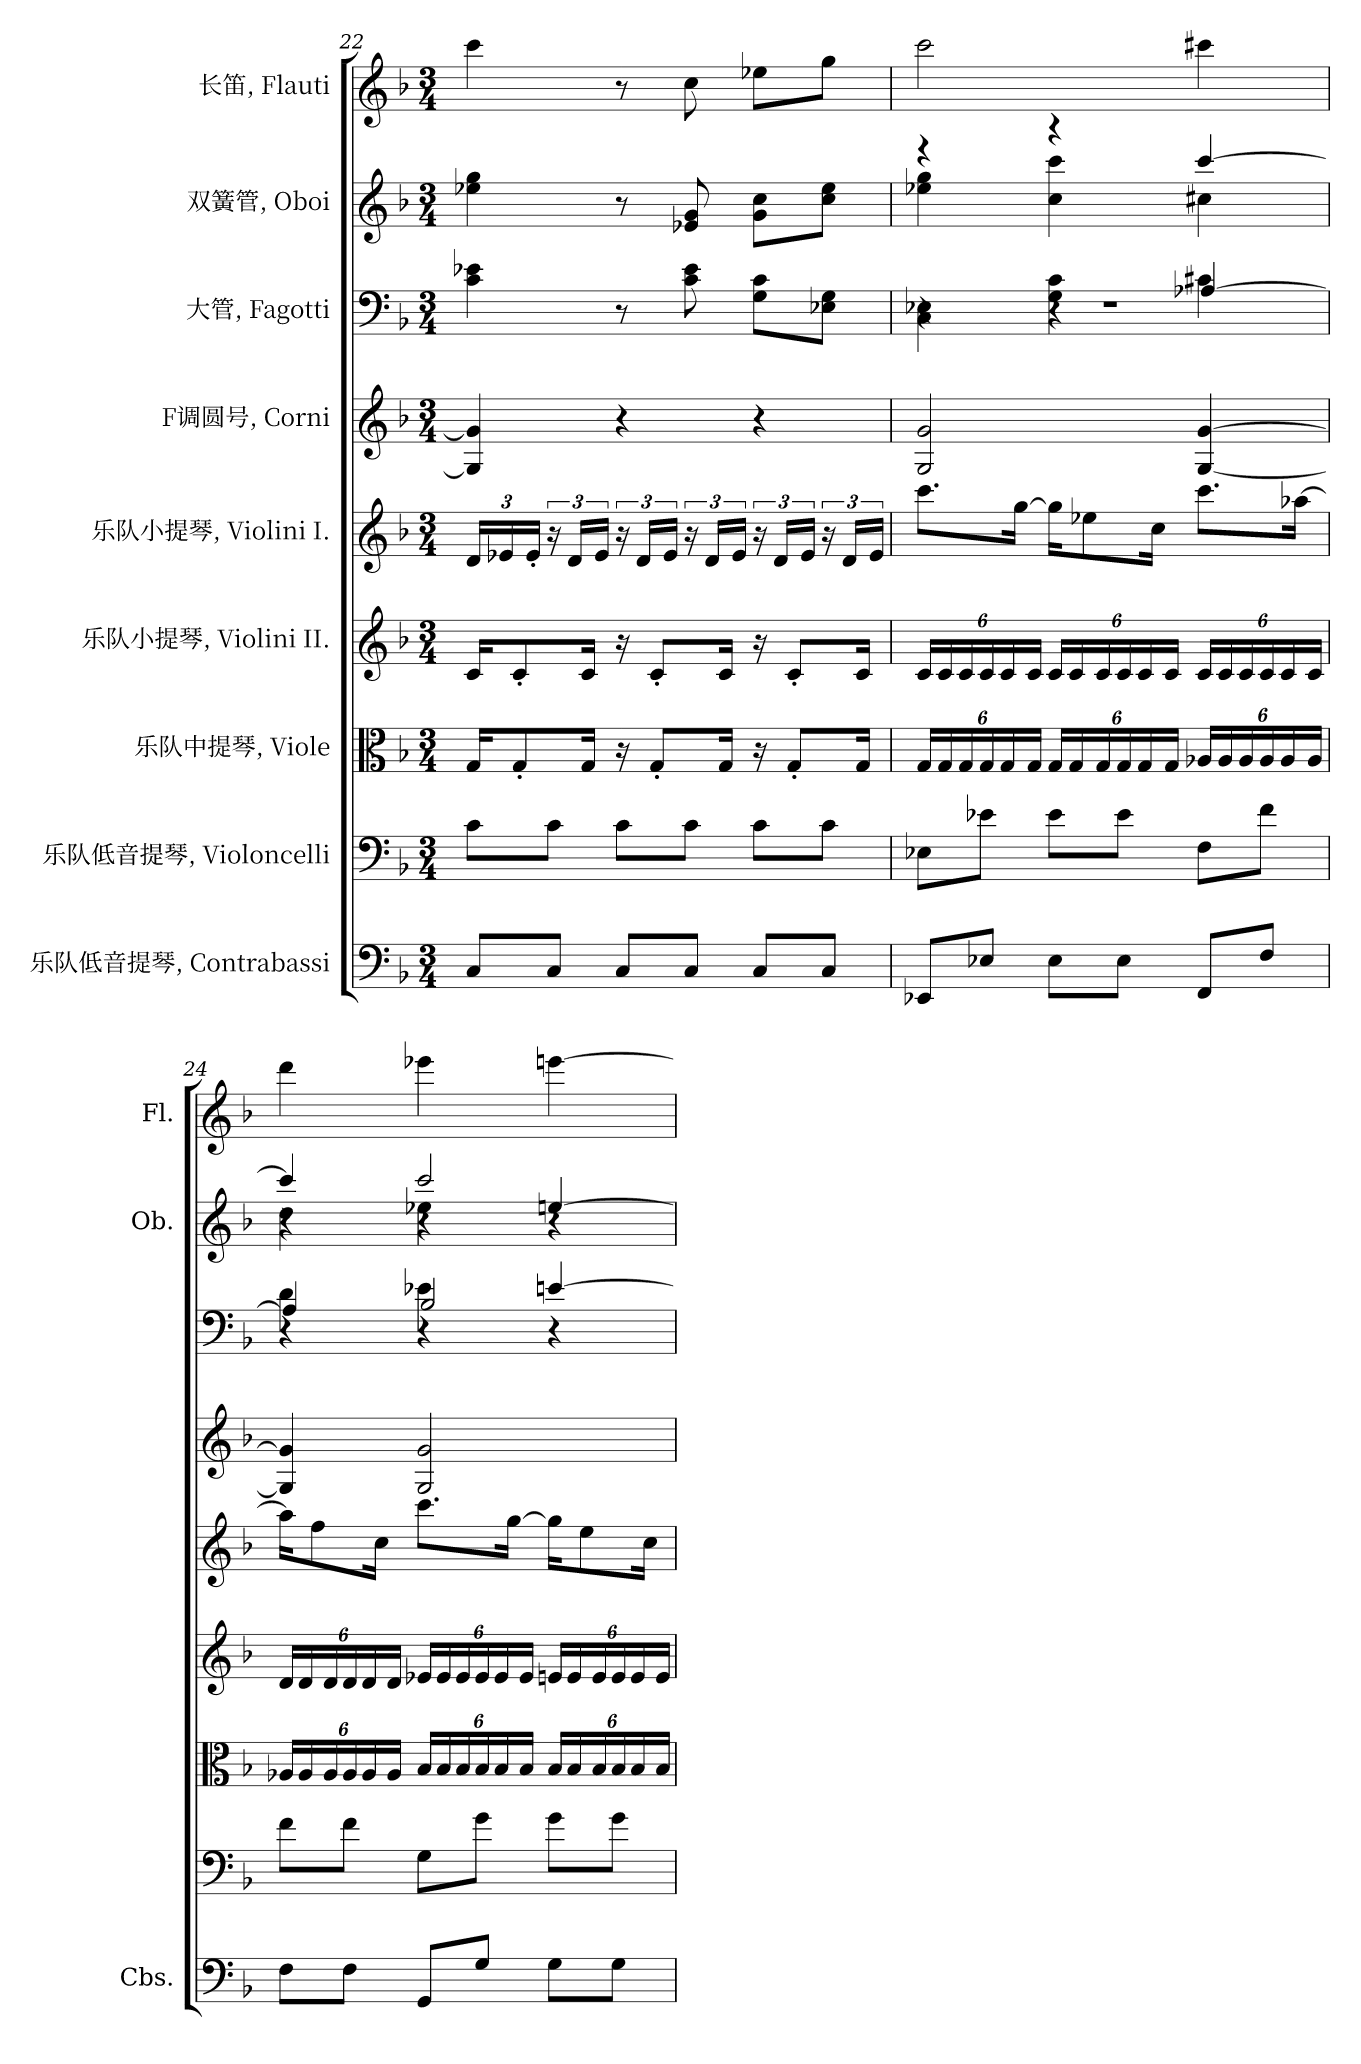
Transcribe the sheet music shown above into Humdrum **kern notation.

**kern	**kern	**kern	**kern	**kern	**kern	**kern	**kern	**kern
*part9	*part8	*part7	*part6	*part5	*part4	*part3	*part2	*part1
*staff9	*staff8	*staff7	*staff6	*staff5	*staff4	*staff3	*staff2	*staff1
*I"乐队低音提琴, Contrabassi	*I"乐队低音提琴, Violoncelli	*I"乐队中提琴, Viole	*I"乐队小提琴, Violini II.	*I"乐队小提琴, Violini I.	*I"F调圆号, Corni	*I"大管, Fagotti	*I"双簧管, Oboi	*I"长笛, Flauti
*I'Cbs.	*	*	*	*	*	*	*I'Ob.	*I'Fl.
!!LO:PB:g=z
*clefF4	*clefF4	*clefC3	*clefG2	*clefG2	*clefG2	*clefF4	*clefG2	*clefG2
*ITrd7c12	*ITrd7c12	*	*	*	*ITrd4c7	*	*	*
*k[b-]	*k[b-]	*k[b-]	*k[b-]	*k[b-]	*k[b-e-]	*k[b-]	*k[b-]	*k[b-]
*M3/4	*M3/4	*M3/4	*M3/4	*M3/4	*M3/4	*M3/4	*M3/4	*M3/4
*	*	*	*	*Xbrackettup	*	*	*	*
=22	=22	=22	=22	=22	=22	=22	=22	=22
8CC/L	8C\L	16G/KL	16c/KL	24d/LL	4C/] 4c/]	4c\ 4e-X\	4ee-X\ 4gg\	4ccc\
.	.	.	.	24e-X/	.	.	.	.
.	.	8G'/	8c'/	.	.	.	.	.
.	.	.	.	24e-'/JJ	.	.	.	.
*	*	*	*	*brackettup	*	*	*	*
8CC/J	8C\J	.	.	24r	.	.	.	.
.	.	.	.	24d/LL	.	.	.	.
.	.	16G/Jk	16c/Jk	.	.	.	.	.
.	.	.	.	24e-/JJ	.	.	.	.
8CC/L	8C\L	16r	16r	24r	4r	8r	8r	8r
.	.	.	.	24d/LL	.	.	.	.
.	.	8G'/L	8c'/L	.	.	.	.	.
.	.	.	.	24e-/JJ	.	.	.	.
8CC/J	8C\J	.	.	24r	.	8c\ 8e-\	8e-X/ 8g/	8cc\
.	.	.	.	24d/LL	.	.	.	.
.	.	16G/Jk	16c/Jk	.	.	.	.	.
.	.	.	.	24e-/JJ	.	.	.	.
8CC/L	8C\L	16r	16r	24r	4r	8G\ 8c\L	8g\ 8cc\L	8ee-X\L
.	.	.	.	24d/LL	.	.	.	.
.	.	8G'/L	8c'/L	.	.	.	.	.
.	.	.	.	24e-/JJ	.	.	.	.
8CC/J	8C\J	.	.	24r	.	8E-X\ 8G\J	8cc\ 8ee-\J	8gg\J
.	.	.	.	24d/LL	.	.	.	.
.	.	16G/Jk	16c/Jk	.	.	.	.	.
.	.	.	.	24e-/JJ	.	.	.	.
=23	=23	=23	=23	=23	=23	=23	=23	=23
*	*	*Xbrackettup	*Xbrackettup	*	*	*	*	*
*	*	*	*	*	*	*^	*^	*
*	*	*	*	*	*	*	*^	*	*	*
8EEE-X/L	8EE-X\L	24G/LL	24c/LL	8.ccc\L	2C/ 2c/	2.r	4C\ 4E-X\	4r	4r	4ee-X\ 4gg\	2ccc\
.	.	24G/	24c/	.	.	.	.	.	.	.	.
.	.	24G/	24c/	.	.	.	.	.	.	.	.
8EE-X/J	8E-X\J	24G/	24c/	.	.	.	.	.	.	.	.
.	.	24G/	24c/	.	.	.	.	.	.	.	.
.	.	.	.	[16gg\Jk	.	.	.	.	.	.	.
.	.	24G/JJ	24c/JJ	.	.	.	.	.	.	.	.
8EE-\L	8E-\L	24G/LL	24c/LL	16gg\KL]	.	.	4G\ 4c\	4r	4r	4cc\ 4ccc\	.
.	.	24G/	24c/	.	.	.	.	.	.	.	.
.	.	.	.	8ee-X\	.	.	.	.	.	.	.
.	.	24G/	24c/	.	.	.	.	.	.	.	.
8EE-\J	8E-\J	24G/	24c/	.	.	.	.	.	.	.	.
.	.	24G/	24c/	.	.	.	.	.	.	.	.
.	.	.	.	16cc\Jk	.	.	.	.	.	.	.
.	.	24G/JJ	24c/JJ	.	.	.	.	.	.	.	.
8FFF/L	8FF\L	24A-X/LL	24c/LL	8.ccc\L	[4C/ [4c/	.	4c#X\	[4A-X/	[4ccc/	4cc#X\	4ccc#X\
.	.	24A-/	24c/	.	.	.	.	.	.	.	.
.	.	24A-/	24c/	.	.	.	.	.	.	.	.
8FF/J	8F\J	24A-/	24c/	.	.	.	.	.	.	.	.
.	.	24A-/	24c/	.	.	.	.	.	.	.	.
.	.	.	.	[16aa-X\Jk	.	.	.	.	.	.	.
.	.	24A-/JJ	24c/JJ	.	.	.	.	.	.	.	.
!!LO:PB:g=z
=24	=24	=24	=24	=24	=24	=24	=24	=24	=24	=24	=24
*	*	*	*	*	*	*	*	*	*	*^	*
8FF\L	8F\L	24A-X/LL	24d/LL	16aa-\KL]	4C/] 4c/]	4r	4d\	4A-/]	4ccc/]	4dd\	4r	4ddd\
.	.	24A-/	24d/	.	.	.	.	.	.	.	.	.
.	.	.	.	8ff\	.	.	.	.	.	.	.	.
.	.	24A-/	24d/	.	.	.	.	.	.	.	.	.
8FF\J	8F\J	24A-/	24d/	.	.	.	.	.	.	.	.	.
.	.	24A-/	24d/	.	.	.	.	.	.	.	.	.
.	.	.	.	16cc\Jk	.	.	.	.	.	.	.	.
.	.	24A-/JJ	24d/JJ	.	.	.	.	.	.	.	.	.
8GGG/L	8GG\L	24B-/LL	24e-X/LL	8.ccc\L	2C/ 2c/	4r	4e-X\	2B-/	2ccc/	4ee-X\	4r	4eee-X\
.	.	24B-/	24e-/	.	.	.	.	.	.	.	.	.
.	.	24B-/	24e-/	.	.	.	.	.	.	.	.	.
8GG/J	8G\J	24B-/	24e-/	.	.	.	.	.	.	.	.	.
.	.	24B-/	24e-/	.	.	.	.	.	.	.	.	.
.	.	.	.	[16gg\Jk	.	.	.	.	.	.	.	.
.	.	24B-/JJ	24e-/JJ	.	.	.	.	.	.	.	.	.
8GG\L	8G\L	24B-/LL	24en/LL	16gg\KL]	.	[4en/	4r	.	.	4r	[4een/	[4eeen\
.	.	24B-/	24e/	.	.	.	.	.	.	.	.	.
.	.	.	.	8ee\	.	.	.	.	.	.	.	.
.	.	24B-/	24e/	.	.	.	.	.	.	.	.	.
8GG\J	8G\J	24B-/	24e/	.	.	.	.	.	.	.	.	.
.	.	24B-/	24e/	.	.	.	.	.	.	.	.	.
.	.	.	.	16cc\Jk	.	.	.	.	.	.	.	.
.	.	24B-/JJ	24e/JJ	.	.	.	.	.	.	.	.	.
*	*	*	*	*	*	*v	*v	*v	*	*	*	*
*	*	*	*	*	*	*	*v	*v	*v	*
=	=	=	=	=	=	=	=	=
*-	*-	*-	*-	*-	*-	*-	*-	*-
